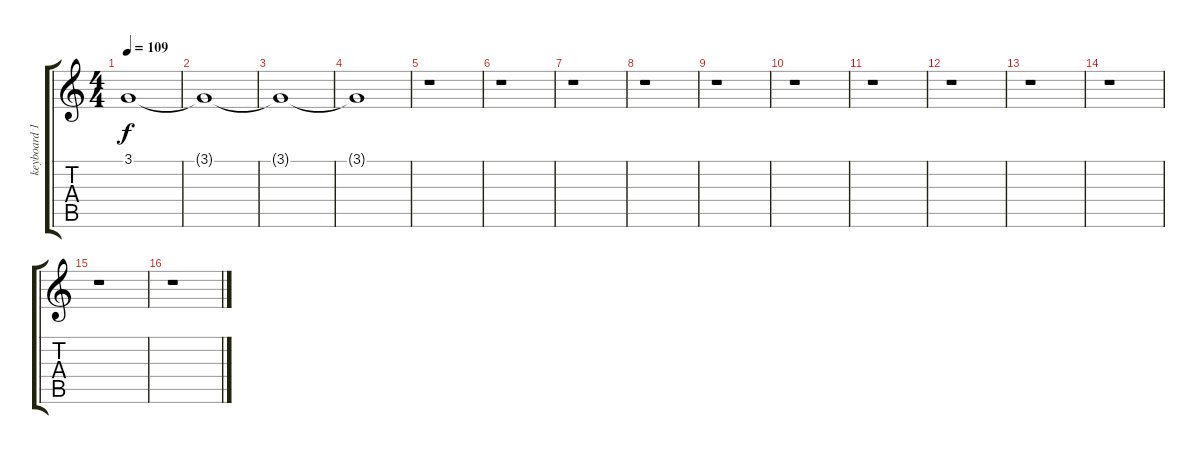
\track ("keyboard 1" "keyboard 1") {instrument seashore}
\staff {score tabs}
\tuning (E4 B3 G3 D3 A2 E2) {hide}
\ts (4 4)
\tempo 109
\clef g2
\ks c
3.1.1{dy f} |
3.1{t}.1 |
3.1{t}.1 |
3.1{t}.1 |
r.1 |
r.1 |
r.1 |
r.1 |
r.1 |
r.1 |
r.1 |
r.1 |
r.1 |
r.1 |
r.1 |
r.1
